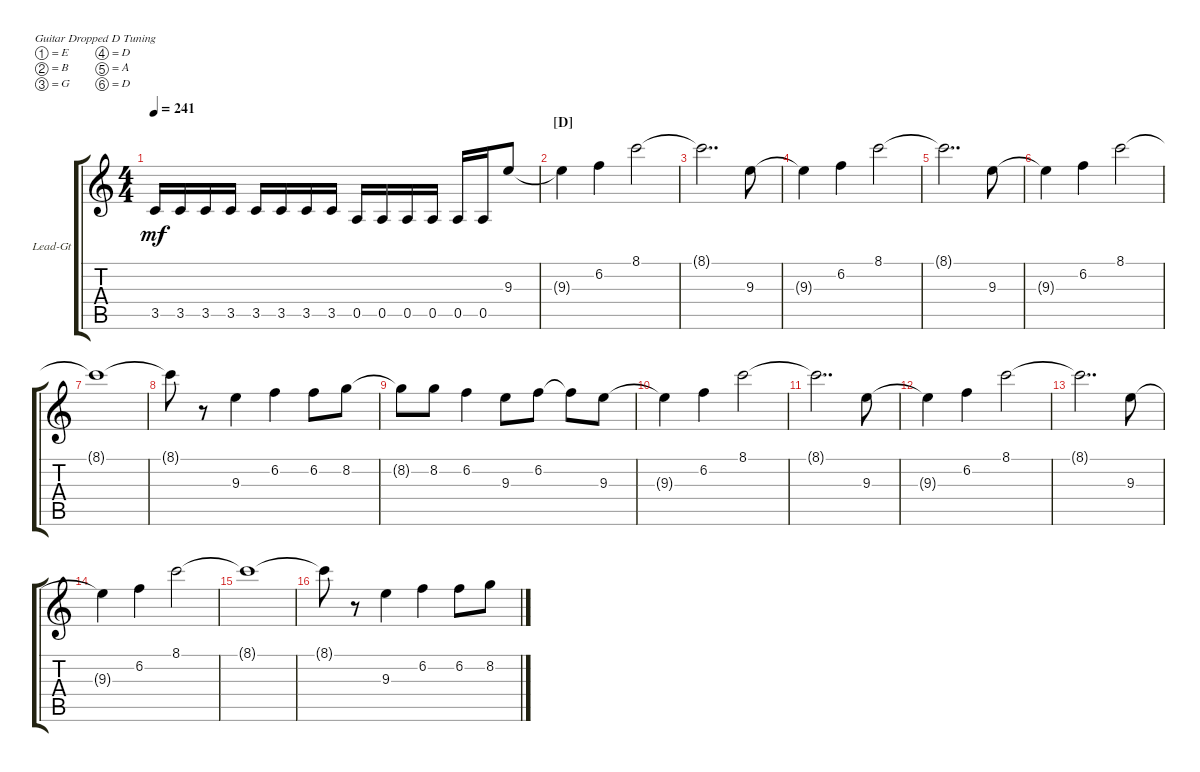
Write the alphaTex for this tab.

\defaultSystemsLayout 4
\bracketExtendMode groupsimilarinstruments
\firstSystemTrackNameOrientation horizontal
\otherSystemsTrackNameOrientation horizontal
\track ("Electric Guitar (Lead)" "Lead-Gt") {instrument overdrivenguitar}
\staff {score tabs}
\tuning (E4 B3 G3 D3 A2 D2)
\ts (4 4)
\tempo 241
\clef g2
\ks c
3.5.16{dy mf} 3.5.16 3.5.16 3.5.16 3.5.16 3.5.16 3.5.16 3.5.16 0.5.16 0.5.16 0.5.16 0.5.16 0.5.16 0.5.16 9.3.8 |
\section ("D" "")
9.3{t}.4 6.2.4 8.1.2 |
8.1{t}.2{dd} 9.3.8 |
9.3{t}.4 6.2.4 8.1.2 |
8.1{t}.2{dd} 9.3.8 |
9.3{t}.4 6.2.4 8.1.2 |
8.1{t}.1 |
8.1{t}.8 r.8 9.3.4 6.2.4 6.2.8 8.2.8 |
8.2{t}.8 8.2.8 6.2.4 9.3.8 6.2.8 6.2{t}.8 9.3.8 |
9.3{t}.4 6.2.4 8.1.2 |
8.1{t}.2{dd} 9.3.8 |
9.3{t}.4 6.2.4 8.1.2 |
8.1{t}.2{dd} 9.3.8 |
9.3{t}.4 6.2.4 8.1.2 |
8.1{t}.1 |
8.1{t}.8 r.8 9.3.4 6.2.4 6.2.8 8.2.8
